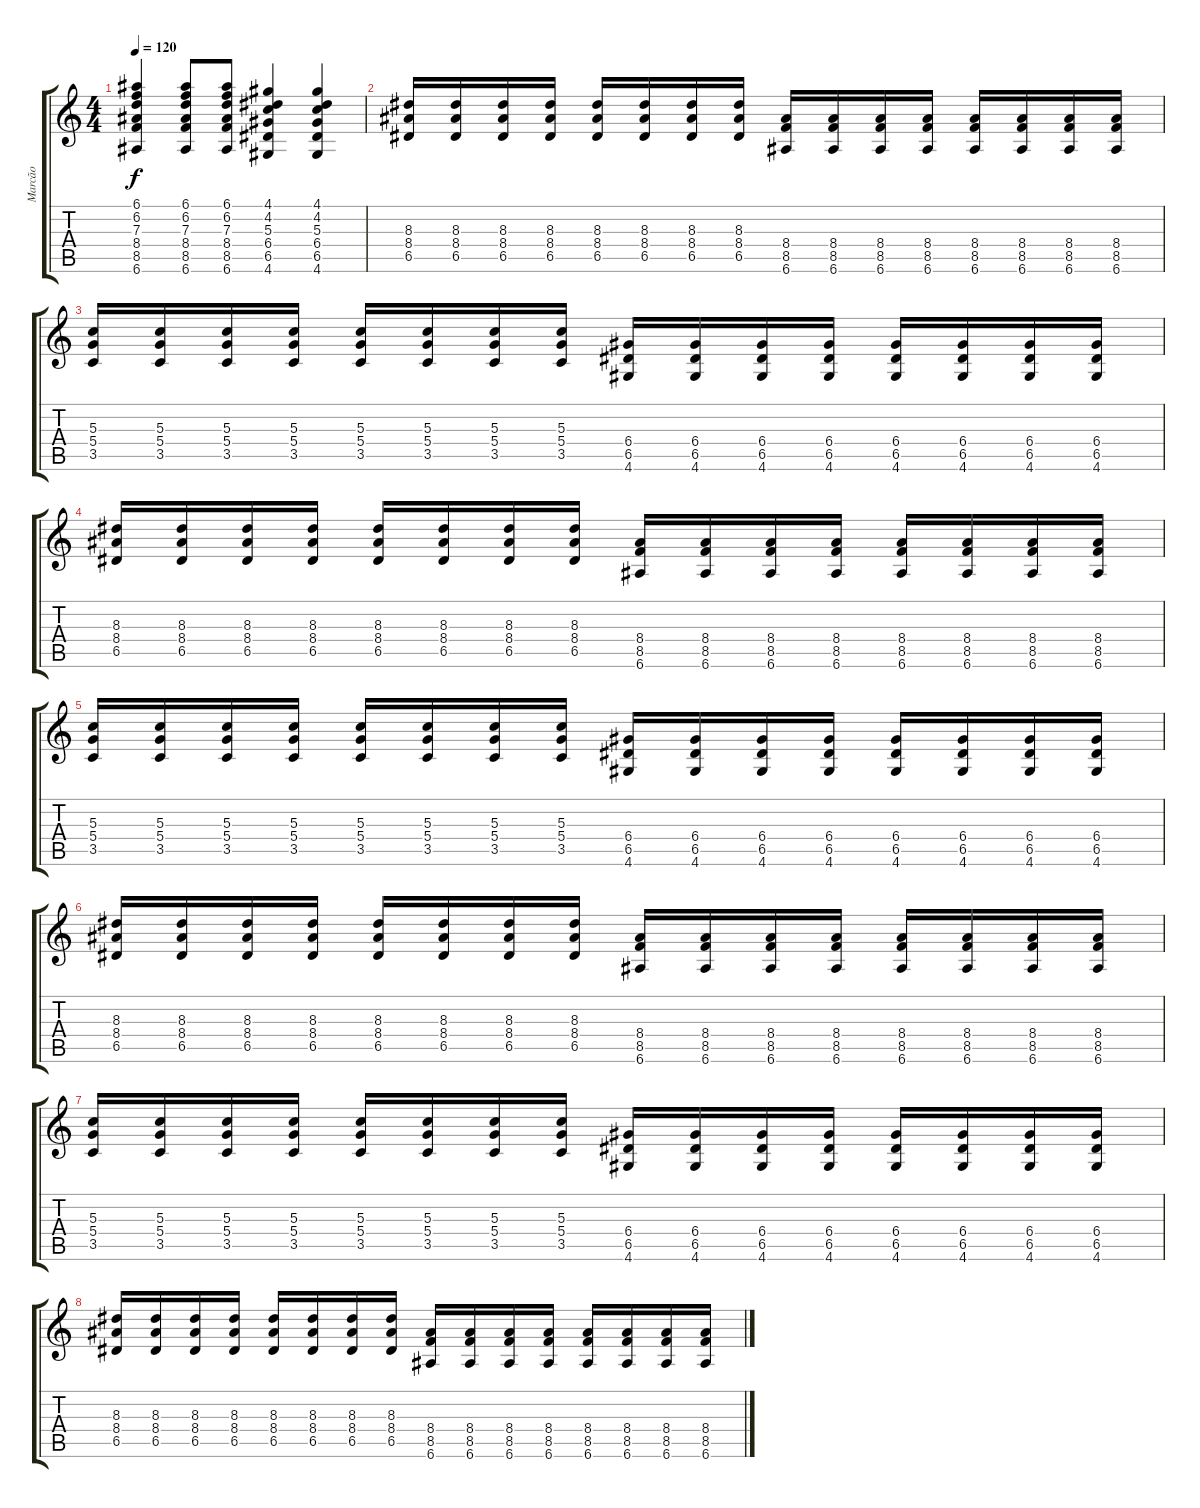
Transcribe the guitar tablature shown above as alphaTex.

\track ("Marcão" "Marcão") {instrument electricguitarclean}
\staff {score tabs}
\tuning (E4 B3 G3 D3 A2 E2) {hide}
\ts (4 4)
\tempo 120
\clef g2
\ks c
(6.1 6.2 7.3 8.4 8.5 6.6).4{dy f} (6.1 6.2 7.3 8.4 8.5 6.6).8 (6.1 6.2 7.3 8.4 8.5 6.6).8 (4.1 4.2 5.3 6.4 6.5 4.6).4 (4.1 4.2 5.3 6.4 6.5 4.6).4 |
(8.3 8.4 6.5).16 (8.3 8.4 6.5).16 (8.3 8.4 6.5).16 (8.3 8.4 6.5).16 (8.3 8.4 6.5).16 (8.3 8.4 6.5).16 (8.3 8.4 6.5).16 (8.3 8.4 6.5).16 (8.4 8.5 6.6).16 (8.4 8.5 6.6).16 (8.4 8.5 6.6).16 (8.4 8.5 6.6).16 (8.4 8.5 6.6).16 (8.4 8.5 6.6).16 (8.4 8.5 6.6).16 (8.4 8.5 6.6).16 |
(5.3 5.4 3.5).16 (5.3 5.4 3.5).16 (5.3 5.4 3.5).16 (5.3 5.4 3.5).16 (5.3 5.4 3.5).16 (5.3 5.4 3.5).16 (5.3 5.4 3.5).16 (5.3 5.4 3.5).16 (6.4 6.5 4.6).16 (6.4 6.5 4.6).16 (6.4 6.5 4.6).16 (6.4 6.5 4.6).16 (6.4 6.5 4.6).16 (6.4 6.5 4.6).16 (6.4 6.5 4.6).16 (6.4 6.5 4.6).16 |
(8.3 8.4 6.5).16 (8.3 8.4 6.5).16 (8.3 8.4 6.5).16 (8.3 8.4 6.5).16 (8.3 8.4 6.5).16 (8.3 8.4 6.5).16 (8.3 8.4 6.5).16 (8.3 8.4 6.5).16 (8.4 8.5 6.6).16 (8.4 8.5 6.6).16 (8.4 8.5 6.6).16 (8.4 8.5 6.6).16 (8.4 8.5 6.6).16 (8.4 8.5 6.6).16 (8.4 8.5 6.6).16 (8.4 8.5 6.6).16 |
(5.3 5.4 3.5).16 (5.3 5.4 3.5).16 (5.3 5.4 3.5).16 (5.3 5.4 3.5).16 (5.3 5.4 3.5).16 (5.3 5.4 3.5).16 (5.3 5.4 3.5).16 (5.3 5.4 3.5).16 (6.4 6.5 4.6).16 (6.4 6.5 4.6).16 (6.4 6.5 4.6).16 (6.4 6.5 4.6).16 (6.4 6.5 4.6).16 (6.4 6.5 4.6).16 (6.4 6.5 4.6).16 (6.4 6.5 4.6).16 |
(8.3 8.4 6.5).16 (8.3 8.4 6.5).16 (8.3 8.4 6.5).16 (8.3 8.4 6.5).16 (8.3 8.4 6.5).16 (8.3 8.4 6.5).16 (8.3 8.4 6.5).16 (8.3 8.4 6.5).16 (8.4 8.5 6.6).16 (8.4 8.5 6.6).16 (8.4 8.5 6.6).16 (8.4 8.5 6.6).16 (8.4 8.5 6.6).16 (8.4 8.5 6.6).16 (8.4 8.5 6.6).16 (8.4 8.5 6.6).16 |
(5.3 5.4 3.5).16 (5.3 5.4 3.5).16 (5.3 5.4 3.5).16 (5.3 5.4 3.5).16 (5.3 5.4 3.5).16 (5.3 5.4 3.5).16 (5.3 5.4 3.5).16 (5.3 5.4 3.5).16 (6.4 6.5 4.6).16 (6.4 6.5 4.6).16 (6.4 6.5 4.6).16 (6.4 6.5 4.6).16 (6.4 6.5 4.6).16 (6.4 6.5 4.6).16 (6.4 6.5 4.6).16 (6.4 6.5 4.6).16 |
(8.3 8.4 6.5).16 (8.3 8.4 6.5).16 (8.3 8.4 6.5).16 (8.3 8.4 6.5).16 (8.3 8.4 6.5).16 (8.3 8.4 6.5).16 (8.3 8.4 6.5).16 (8.3 8.4 6.5).16 (8.4 8.5 6.6).16 (8.4 8.5 6.6).16 (8.4 8.5 6.6).16 (8.4 8.5 6.6).16 (8.4 8.5 6.6).16 (8.4 8.5 6.6).16 (8.4 8.5 6.6).16 (8.4 8.5 6.6).16
